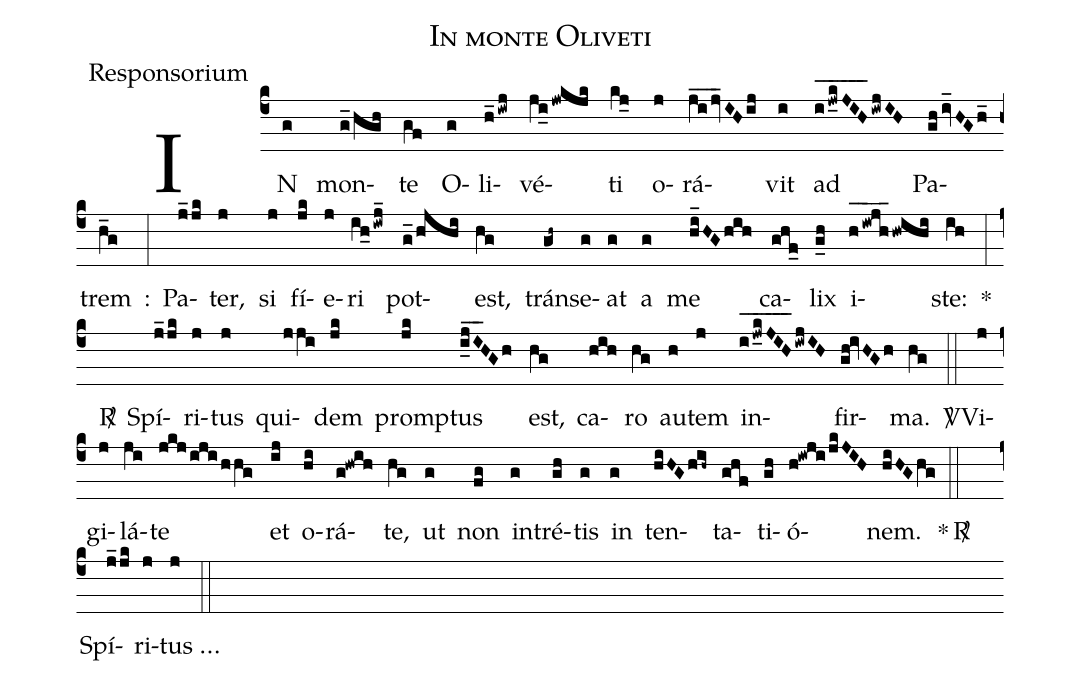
name:In monte Oliveti;
office-part:Responsorium;
%%
(c4)IN(g) mon(g_/hgh)te(gf) O(g)li(h_/iwj)vé(ji_/jwkjk)ti(kj_) o(j)rá(j_i_jv_IH/ij)vit(i) ad(i_jw_k_/J_I_H_/iwjIH) Pa(ghiv_HG/h_)trem(h_g) :(:)
Pa(j_/jk)ter,(j) si(j) fí(jk)e(j)ri(ih_/iwj_) pot(g_/hjhi)est,(hg) trán(gh~)se(g)at(g) a(g) me(hi_HG/hih) ca(ghf_)lix(g_h) i(h_iw_j_h_/hwihi)ste:(ih) *(:z) <v>\Rbar</v>() Spí(j_/jk)ri(j)tus(j) qui(jji)dem(jk) promp(jk)tus(ij__I_HG/h) est,(hg) ca(hih)ro(hg) au(h)tem(j) in(i_jw_k_/J_I_H_/iwjIH)fir(gh!ivHG/h)ma.(hg) (::) <v>\Vbar</v> Vi(j)gi(j)lá(ji)te(jkj/iji/hhg) et(ij) o(hi)rá(g!hwih)te,(hg) ut(g) non(fg) in(g)tré(gh)tis(g) in(g) ten(hiHG/hih~)ta(ghf)ti(gh)ó(h!iwji/jkJIH)nem.(hiHG/hg) *(::) <v>\Rbar</v>() Spí(j_/jk)ri(j)tus<v>~\ldots{}</v>(j) (::)
